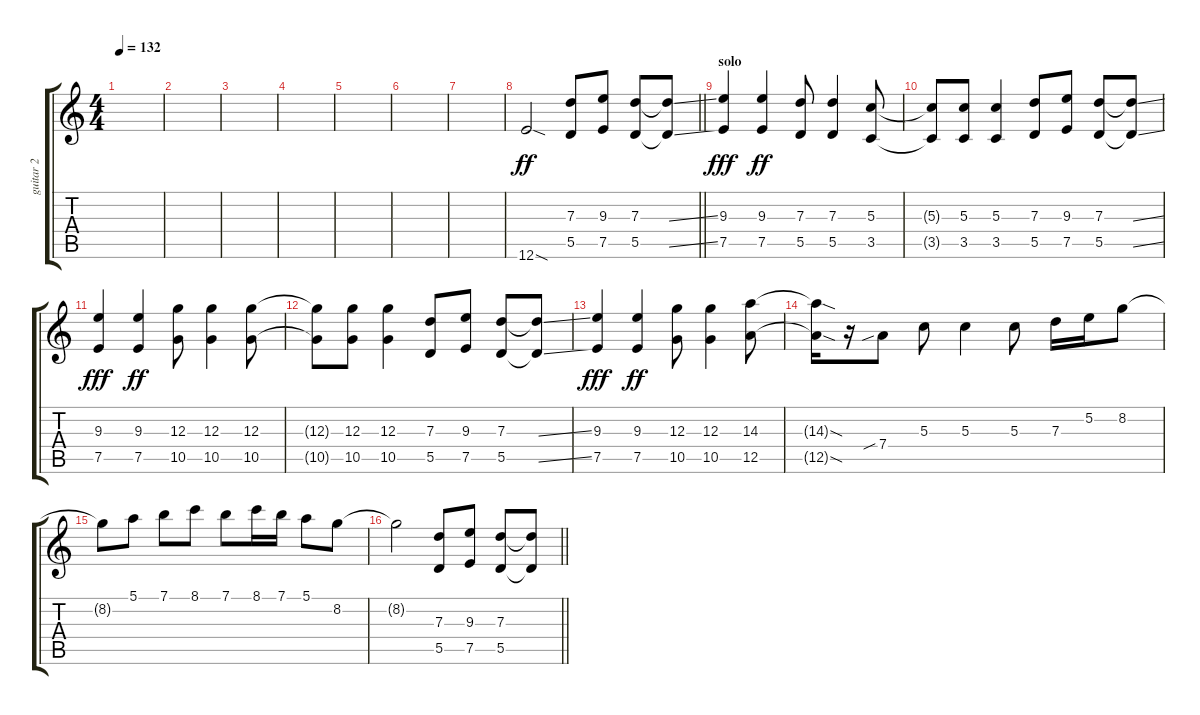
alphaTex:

\track ("guitar 2" "guitar 2") {instrument electricguitarjazz}
\staff {score tabs}
\tuning (E4 B3 G3 D3 A2 E2) {hide}
\ts (4 4)
\section ("" "")
\tempo 132
\clef g2
\ks c
|
|
|
|
|
|
|
\barLineRight lightlight
12.6{sod}.2{dy ff volume 16} (7.3 5.5).8 (9.3 7.5).8 (7.3 5.5).8 (7.3{ss t} 5.5{ss t}).8 |
\section ("" "solo")
(9.3 7.5).4{dy fff} (9.3 7.5).4{dy ff} (7.3 5.5).8 (7.3 5.5).4 (5.3 3.5).8 |
(5.3{t} 3.5{t}).8 (5.3 3.5).8 (5.3 3.5).4 (7.3 5.5).8 (9.3 7.5).8 (7.3 5.5).8 (7.3{ss t} 5.5{ss t}).8 |
(9.3 7.5).4{dy fff} (9.3 7.5).4{dy ff} (12.3 10.5).8 (12.3 10.5).4 (12.3 10.5).8 |
(12.3{t} 10.5{t}).8 (12.3 10.5).8 (12.3 10.5).4 (7.3 5.5).8 (9.3 7.5).8 (7.3 5.5).8 (7.3{ss t} 5.5{ss t}).8 |
(9.3 7.5).4{dy fff} (9.3 7.5).4{dy ff} (12.3 10.5).8 (12.3 10.5).4 (14.3 12.5).8 |
(14.3{sod t} 12.5{sod t}).16 r.16 7.4{sib}.8 5.3.8 5.3.4 5.3.8 7.3.16 5.2.16 8.2.8 |
8.2{t}.8 5.1.8 7.1.8 8.1.8 7.1.8 8.1.16 7.1.16 5.1.8 8.2.8 |
\barLineRight lightlight
8.2{t}.2 (7.3 5.5).8 (9.3 7.5).8 (7.3 5.5).8 (7.3{ss t} 5.5{ss t}).8
